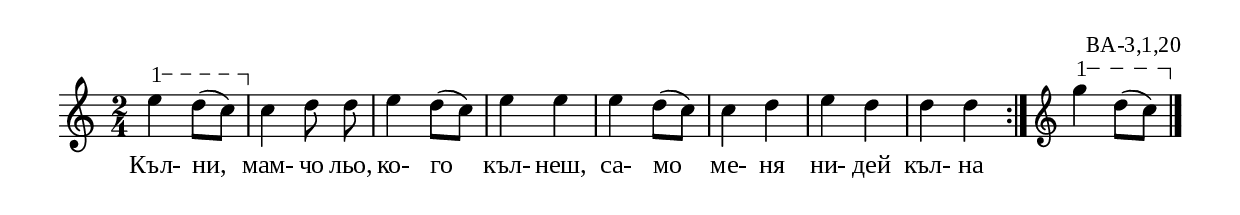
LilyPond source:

%{
BA_3_1_20
%}

\include "td-preamble.ly"

\score {
\relative c'' {
%% \tempo 4 = 152
  \time 2/4
\varA
e4\startTextSpan d8( c\stopTextSpan) | 
c4 d8\noBeam d | e4 d8( c) | e4 e | e4 d8( c) | c4 d | e d | d d  
 \bar ":|" 
\endm
\varA
g4\startTextSpan d8( c\stopTextSpan) 
\bar "|." 
}
\addlyrics { Къл- ни, мам- чо льо, ко- го къл- неш, са- мо ме- ня ни- дей къл- на }
%
\layout {
  indent = #0
  line-width = 190\mm
  ragged-right=##f
}
%
\midi { 
	\context {
		\Score
		tempoWholesPerMinute = #(ly:make-moment 152 4)
		}
	}
}
%
\header{
  opus = "ВА-3,1,20"
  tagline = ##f
}


